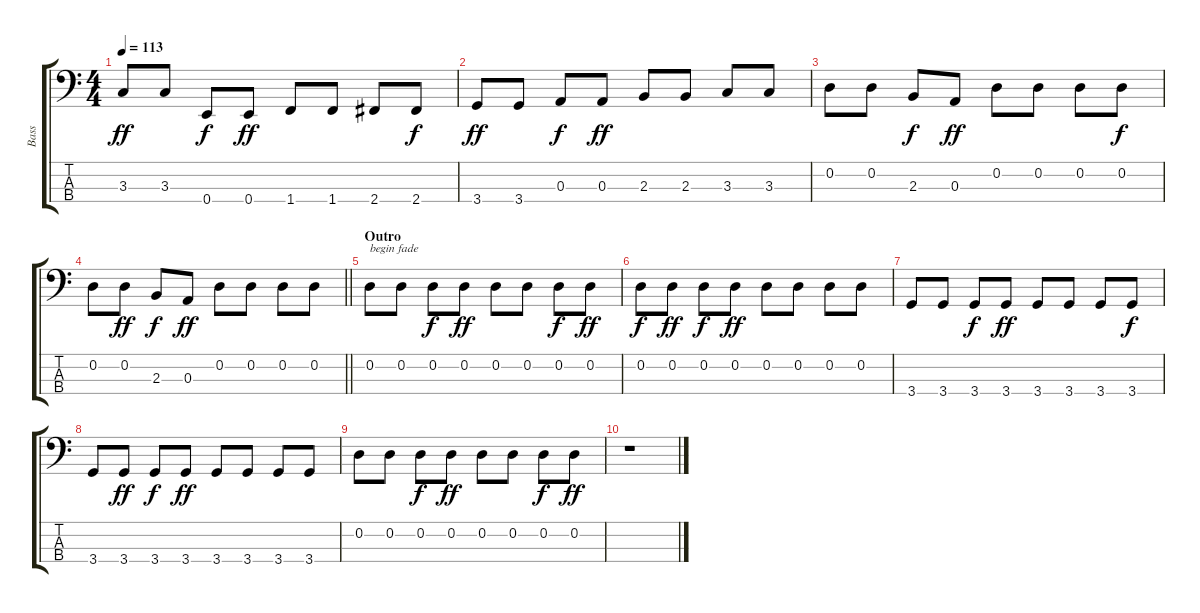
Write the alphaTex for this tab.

\track ("Bass" "Bass") {instrument electricbassfinger}
\staff {score tabs}
\tuning (G2 D2 A1 E1) {hide}
\ts (4 4)
\tempo 113
\clef f4
\ks c
3.3.8{dy ff} 3.3.8 0.4.8{dy f} 0.4.8{dy ff} 1.4.8 1.4.8 2.4.8 2.4.8{dy f} |
3.4.8{dy ff} 3.4.8 0.3.8{dy f} 0.3.8{dy ff} 2.3.8 2.3.8 3.3.8 3.3.8 |
0.2.8 0.2.8 2.3.8{dy f} 0.3.8{dy ff} 0.2.8 0.2.8 0.2.8 0.2.8{dy f} |
\barLineRight lightlight
0.2.8 0.2.8{dy ff} 2.3.8{dy f} 0.3.8{dy ff} 0.2.8 0.2.8 0.2.8 0.2.8 |
\section ("" "Outro")
0.2.8{txt "begin fade" volume 0} 0.2.8 0.2.8{dy f} 0.2.8{dy ff} 0.2.8 0.2.8 0.2.8{dy f} 0.2.8{dy ff} |
0.2.8{dy f} 0.2.8{dy ff} 0.2.8{dy f} 0.2.8{dy ff} 0.2.8 0.2.8 0.2.8 0.2.8 |
3.4.8 3.4.8 3.4.8{dy f} 3.4.8{dy ff} 3.4.8 3.4.8 3.4.8 3.4.8{dy f} |
3.4.8 3.4.8{dy ff} 3.4.8{dy f} 3.4.8{dy ff} 3.4.8 3.4.8 3.4.8 3.4.8 |
0.2.8 0.2.8 0.2.8{dy f} 0.2.8{dy ff} 0.2.8 0.2.8 0.2.8{dy f} 0.2.8{dy ff} |
r.1
